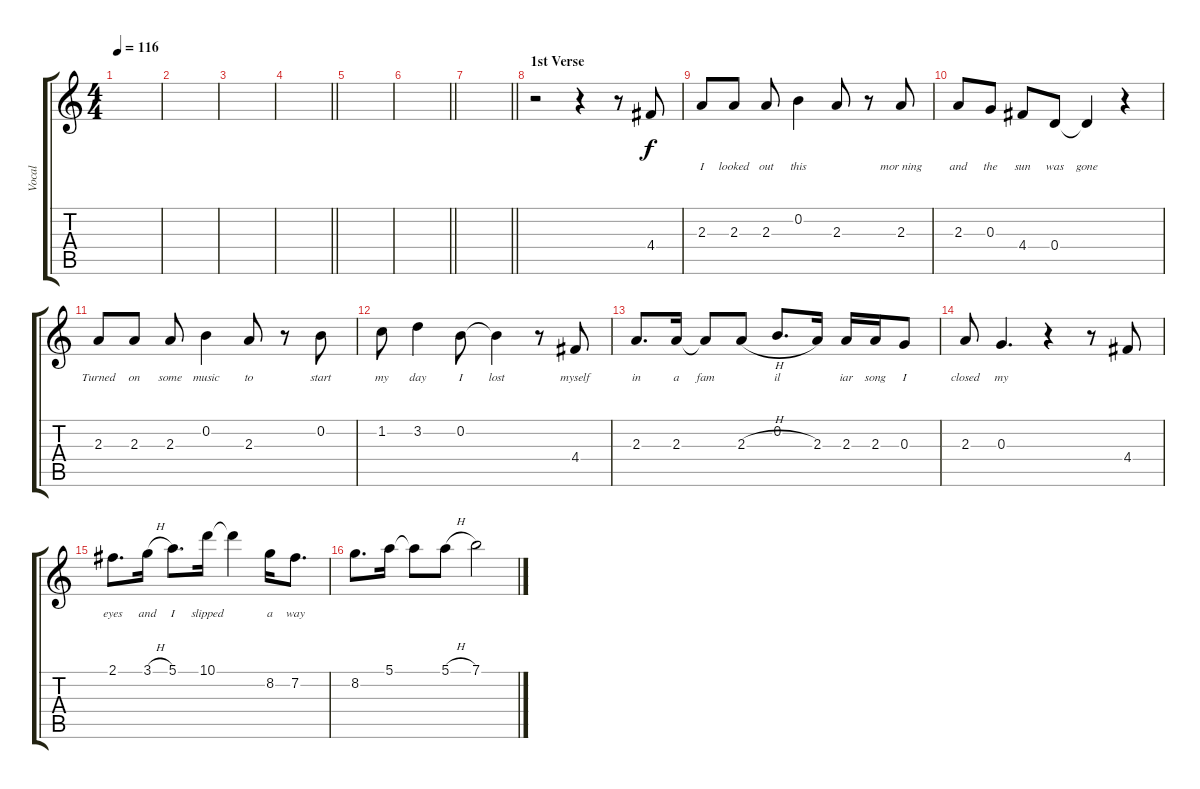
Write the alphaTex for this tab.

\track ("Vocal" "Vocal") {instrument electricguitarjazz}
\staff {score tabs}
\tuning (E4 B3 G3 D3 A2 E2) {hide}
\ts (4 4)
\tempo 116
\clef g2
\ks c
|
|
|
\barLineRight lightlight
|
|
\barLineRight lightlight
|
\barLineRight lightlight
|
\section ("" "1st Verse")
r.2 r.4 r.8 4.4.8{lyrics (0 "") lyrics (1 "") lyrics (2 "") lyrics (3 "") lyrics (4 "")} |
2.3.8{lyrics (0 "I") lyrics (1 "") lyrics (2 "") lyrics (3 "") lyrics (4 "")} 2.3.8{lyrics (0 "looked") lyrics (1 "") lyrics (2 "") lyrics (3 "") lyrics (4 "")} 2.3.8{lyrics (0 "out") lyrics (1 "") lyrics (2 "") lyrics (3 "") lyrics (4 "")} 0.2.4{lyrics (0 "this") lyrics (1 "") lyrics (2 "") lyrics (3 "") lyrics (4 "")} 2.3.8{lyrics (0 "") lyrics (1 "") lyrics (2 "") lyrics (3 "") lyrics (4 "")} r.8 2.3.8{lyrics (0 "mor ning") lyrics (1 "") lyrics (2 "") lyrics (3 "") lyrics (4 "")} |
2.3.8{lyrics (0 "and") lyrics (1 "") lyrics (2 "") lyrics (3 "") lyrics (4 "")} 0.3.8{lyrics (0 "the") lyrics (1 "") lyrics (2 "") lyrics (3 "") lyrics (4 "")} 4.4.8{lyrics (0 "sun") lyrics (1 "") lyrics (2 "") lyrics (3 "") lyrics (4 "")} 0.4.8{lyrics (0 "was") lyrics (1 "") lyrics (2 "") lyrics (3 "") lyrics (4 "")} 0.4{t}.4{lyrics (0 "gone") lyrics (1 "") lyrics (2 "") lyrics (3 "") lyrics (4 "")} r.4 |
2.3.8{lyrics (0 "Turned") lyrics (1 "") lyrics (2 "") lyrics (3 "") lyrics (4 "")} 2.3.8{lyrics (0 "on") lyrics (1 "") lyrics (2 "") lyrics (3 "") lyrics (4 "")} 2.3.8{lyrics (0 "some") lyrics (1 "") lyrics (2 "") lyrics (3 "") lyrics (4 "")} 0.2.4{lyrics (0 "music") lyrics (1 "") lyrics (2 "") lyrics (3 "") lyrics (4 "")} 2.3.8{lyrics (0 "to") lyrics (1 "") lyrics (2 "") lyrics (3 "") lyrics (4 "")} r.8 0.2.8{lyrics (0 "start") lyrics (1 "") lyrics (2 "") lyrics (3 "") lyrics (4 "")} |
1.2.8{lyrics (0 "my") lyrics (1 "") lyrics (2 "") lyrics (3 "") lyrics (4 "")} 3.2.4{lyrics (0 "day") lyrics (1 "") lyrics (2 "") lyrics (3 "") lyrics (4 "")} 0.2.8{lyrics (0 "I") lyrics (1 "") lyrics (2 "") lyrics (3 "") lyrics (4 "")} 0.2{t}.4{lyrics (0 "lost") lyrics (1 "") lyrics (2 "") lyrics (3 "") lyrics (4 "")} r.8 4.4.8{lyrics (0 "myself") lyrics (1 "") lyrics (2 "") lyrics (3 "") lyrics (4 "")} |
2.3.8{d lyrics (0 "in") lyrics (1 "") lyrics (2 "") lyrics (3 "") lyrics (4 "")} 2.3.16{lyrics (0 "a") lyrics (1 "") lyrics (2 "") lyrics (3 "") lyrics (4 "")} 2.3{t}.8{lyrics (0 "fam") lyrics (1 "") lyrics (2 "") lyrics (3 "") lyrics (4 "")} 2.3{h}.8{lyrics (0 " ") lyrics (1 "") lyrics (2 "") lyrics (3 "") lyrics (4 "")} 0.2.8{d lyrics (0 "il") lyrics (1 "") lyrics (2 "") lyrics (3 "") lyrics (4 "")} 2.3.16{lyrics (0 " ") lyrics (1 "") lyrics (2 "") lyrics (3 "") lyrics (4 "")} 2.3.16{lyrics (0 "iar") lyrics (1 "") lyrics (2 "") lyrics (3 "") lyrics (4 "")} 2.3.16{lyrics (0 "song") lyrics (1 "") lyrics (2 "") lyrics (3 "") lyrics (4 "")} 0.3.8{lyrics (0 "I") lyrics (1 "") lyrics (2 "") lyrics (3 "") lyrics (4 "")} |
2.3.8{lyrics (0 "closed") lyrics (1 "") lyrics (2 "") lyrics (3 "") lyrics (4 "")} 0.3.4{d lyrics (0 "my") lyrics (1 "") lyrics (2 "") lyrics (3 "") lyrics (4 "")} r.4 r.8 4.4.8{lyrics (0 " ") lyrics (1 "") lyrics (2 "") lyrics (3 "") lyrics (4 "")} |
2.1.8{d lyrics (0 "eyes") lyrics (1 "") lyrics (2 "") lyrics (3 "") lyrics (4 "")} 3.1{h}.16{lyrics (0 "and") lyrics (1 "") lyrics (2 "") lyrics (3 "") lyrics (4 "")} 5.1.8{d lyrics (0 "I") lyrics (1 "") lyrics (2 "") lyrics (3 "") lyrics (4 "")} 10.1.16{lyrics (0 "slipped") lyrics (1 "") lyrics (2 "") lyrics (3 "") lyrics (4 "")} 10.1{t}.4{lyrics (0 " ") lyrics (1 "") lyrics (2 "") lyrics (3 "") lyrics (4 "")} 8.2.16{lyrics (0 "a") lyrics (1 "") lyrics (2 "") lyrics (3 "") lyrics (4 "")} 7.2.8{d lyrics (0 "way") lyrics (1 "") lyrics (2 "") lyrics (3 "") lyrics (4 "")} |
8.2.8{d} 5.1.16 5.1{t}.8 5.1{h}.8 7.1.2
